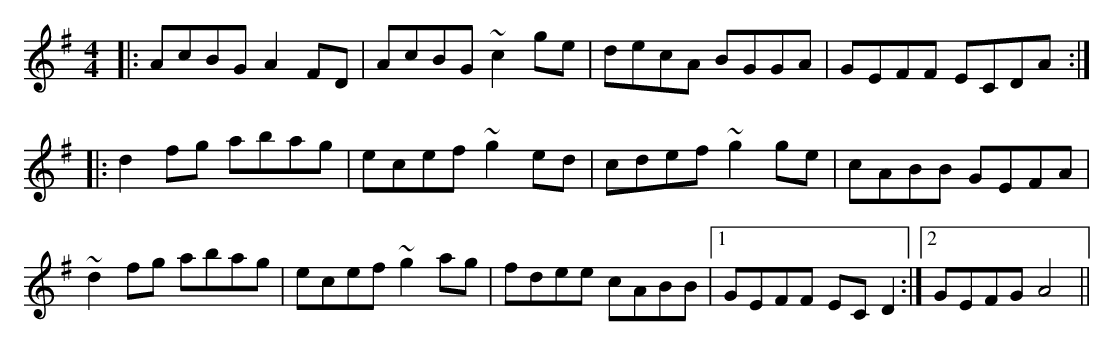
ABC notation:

X:1
M:4/4
K:Dmix
|:AcBG A2FD|AcBG ~c2ge|decA BGGA|GEFF ECDA:|
|:d2fg abag|ecef ~g2ed|cdef ~g2ge|cABB GEFA|
~d2fg abag|ecef ~g2ag|fdee cABB|1 GEFF ECD2:|2 GEFG A4||
